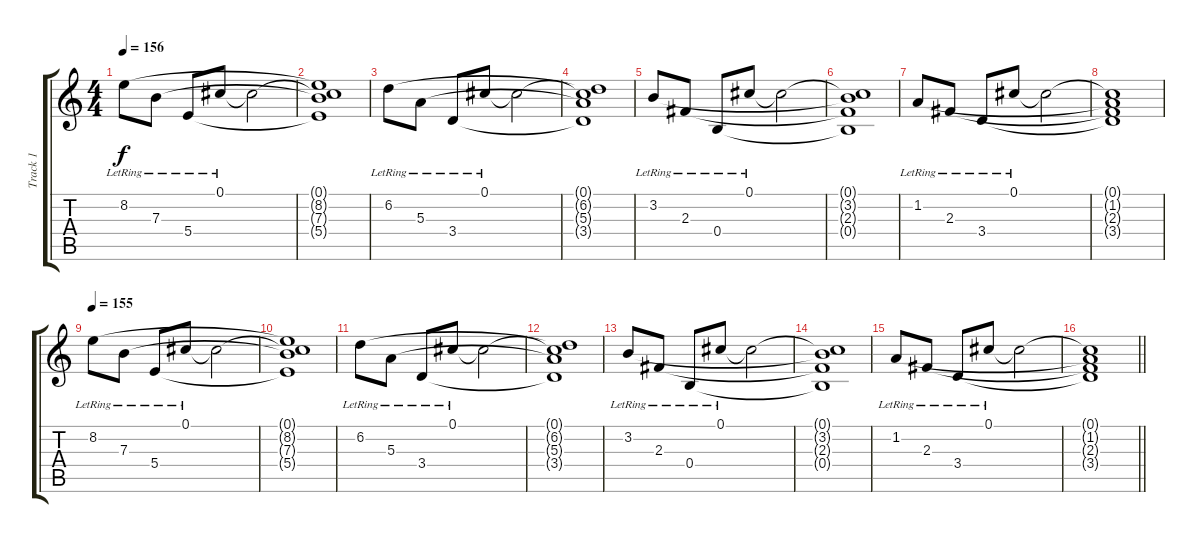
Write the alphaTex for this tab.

\track ("Track 1" "Track 1") {instrument distortionguitar}
\staff {score tabs}
\tuning (Db4 Ab3 E3 B2 Gb2 B1) {hide}
\ts (4 4)
\tempo 156
\clef g2
\ks c
8.2{lr}.8{dy f} 7.3{lr}.8 5.4{lr}.8 0.1{lr}.8 0.1{t}.2 |
(0.1{t} 8.2{t} 7.3{t} 5.4{t}).1 |
6.2{lr}.8 5.3{lr}.8 3.4{lr}.8 0.1{lr}.8 0.1{t}.2 |
(0.1{t} 6.2{t} 5.3{t} 3.4{t}).1 |
3.2{lr}.8 2.3{lr}.8 0.4{lr}.8 0.1{lr}.8 0.1{t}.2 |
(0.1{t} 3.2{t} 2.3{t} 0.4{t}).1 |
1.2{lr}.8 2.3{lr}.8 3.4{lr}.8 0.1{lr}.8 0.1{t}.2 |
(0.1{t} 1.2{t} 2.3{t} 3.4{t}).1 |
\tempo 155
8.2{lr}.8 7.3{lr}.8 5.4{lr}.8 0.1{lr}.8 0.1{t}.2 |
(0.1{t} 8.2{t} 7.3{t} 5.4{t}).1 |
6.2{lr}.8 5.3{lr}.8 3.4{lr}.8 0.1{lr}.8 0.1{t}.2 |
(0.1{t} 6.2{t} 5.3{t} 3.4{t}).1 |
3.2{lr}.8 2.3{lr}.8 0.4{lr}.8 0.1{lr}.8 0.1{t}.2 |
(0.1{t} 3.2{t} 2.3{t} 0.4{t}).1 |
1.2{lr}.8 2.3{lr}.8 3.4{lr}.8 0.1{lr}.8 0.1{t}.2 |
\barLineRight lightlight
(0.1{t} 1.2{t} 2.3{t} 3.4{t}).1
